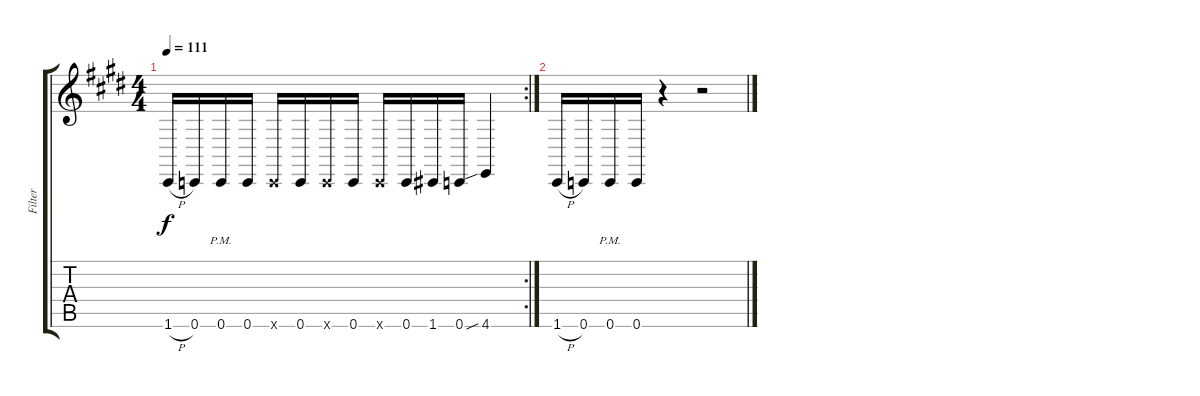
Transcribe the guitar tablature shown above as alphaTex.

\track ("Filter" "Filter") {instrument lead5charang}
\staff {score tabs}
\tuning (D4 A3 F3 C3 G2 C2) {hide}
\rc 2
\ts (4 4)
\tempo 111
\clef g2
\ks c#minor
1.6{h}.16{dy f} 0.6.16 0.6{pm}.16 0.6.16 0.6{x}.16 0.6.16 0.6{x}.16 0.6.16 0.6{x}.16 0.6.16 1.6.16 0.6.16 4.6{sib}.4 |
1.6{h}.16 0.6.16 0.6{pm}.16 0.6.16 r.4 r.2
